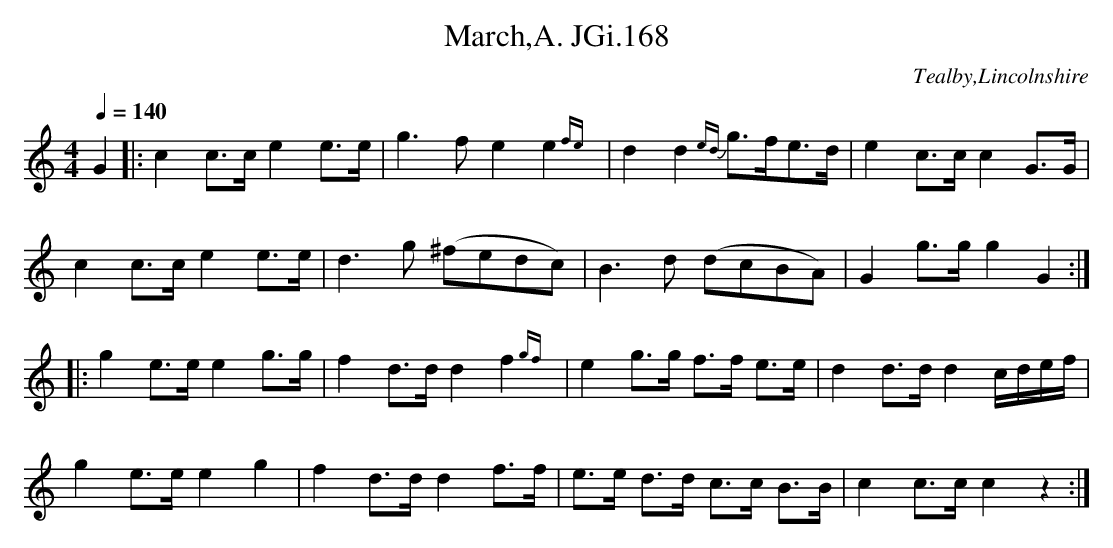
X:1
T:March,A. JGi.168
L:1/8
M:4/4
O:Tealby,Lincolnshire
Q:1/4=140
K:C
G2|:c2c>ce2e>e|g3fe2e2{fe}|d2d2 {ed}g>fe>d|e2c>cc2 G>G|
c2c>ce2e>e|d3g (^fedc)|B3d (dcBA)|G2g>gg2G2:|
|:g2e>ee2g>g|f2d>dd2f2{gf}|e2g>g f>f e>e|d2d>dd2 c/d/e/f/|
g2e>ee2g2|f2d>dd2f>f|e>e d>d c>c B>B|c2c>cc2z2:|
